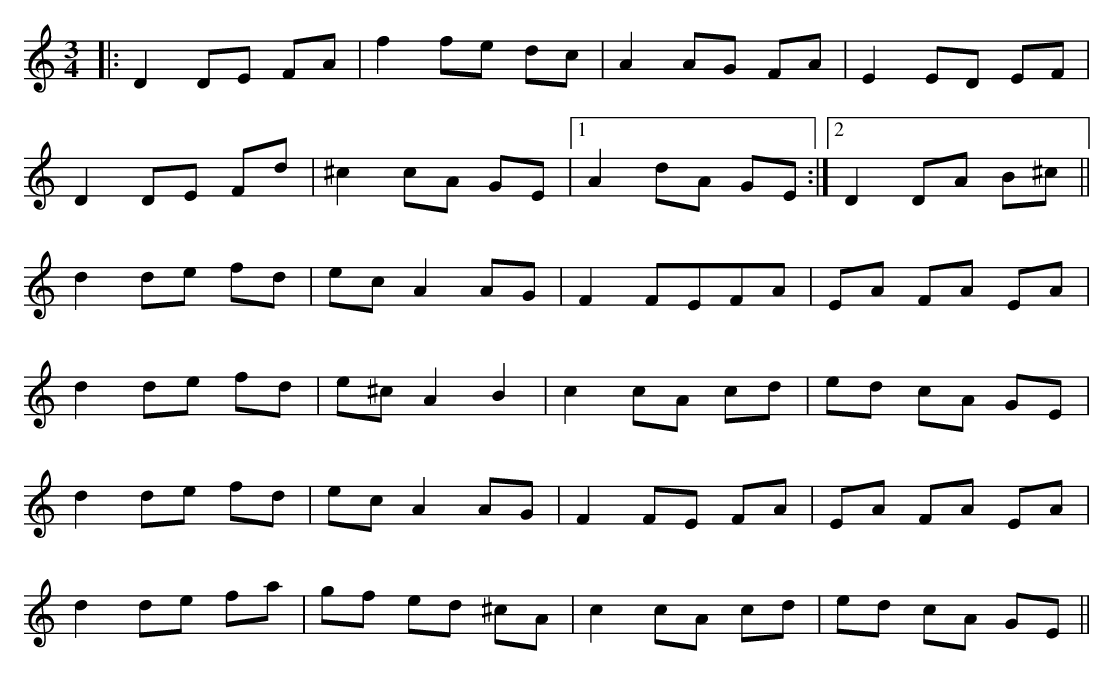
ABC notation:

X:1
M:3/4
K:Ddor
|:D2 DE FA|f2 fe dc|A2 AG FA|E2 ED EF|
D2 DE Fd|^c2 cA GE|1 A2 dA GE:|2 D2 DA B^c||
d2 de fd|ec A2 AG|F2 FEFA|EA FA EA|
d2 de fd|e^c A2 B2|c2 cA cd|ed cA GE|
d2 de fd|ec A2 AG|F2 FE FA|EA FA EA|
d2 de fa|gf ed ^cA|c2 cA cd|ed cA GE||
